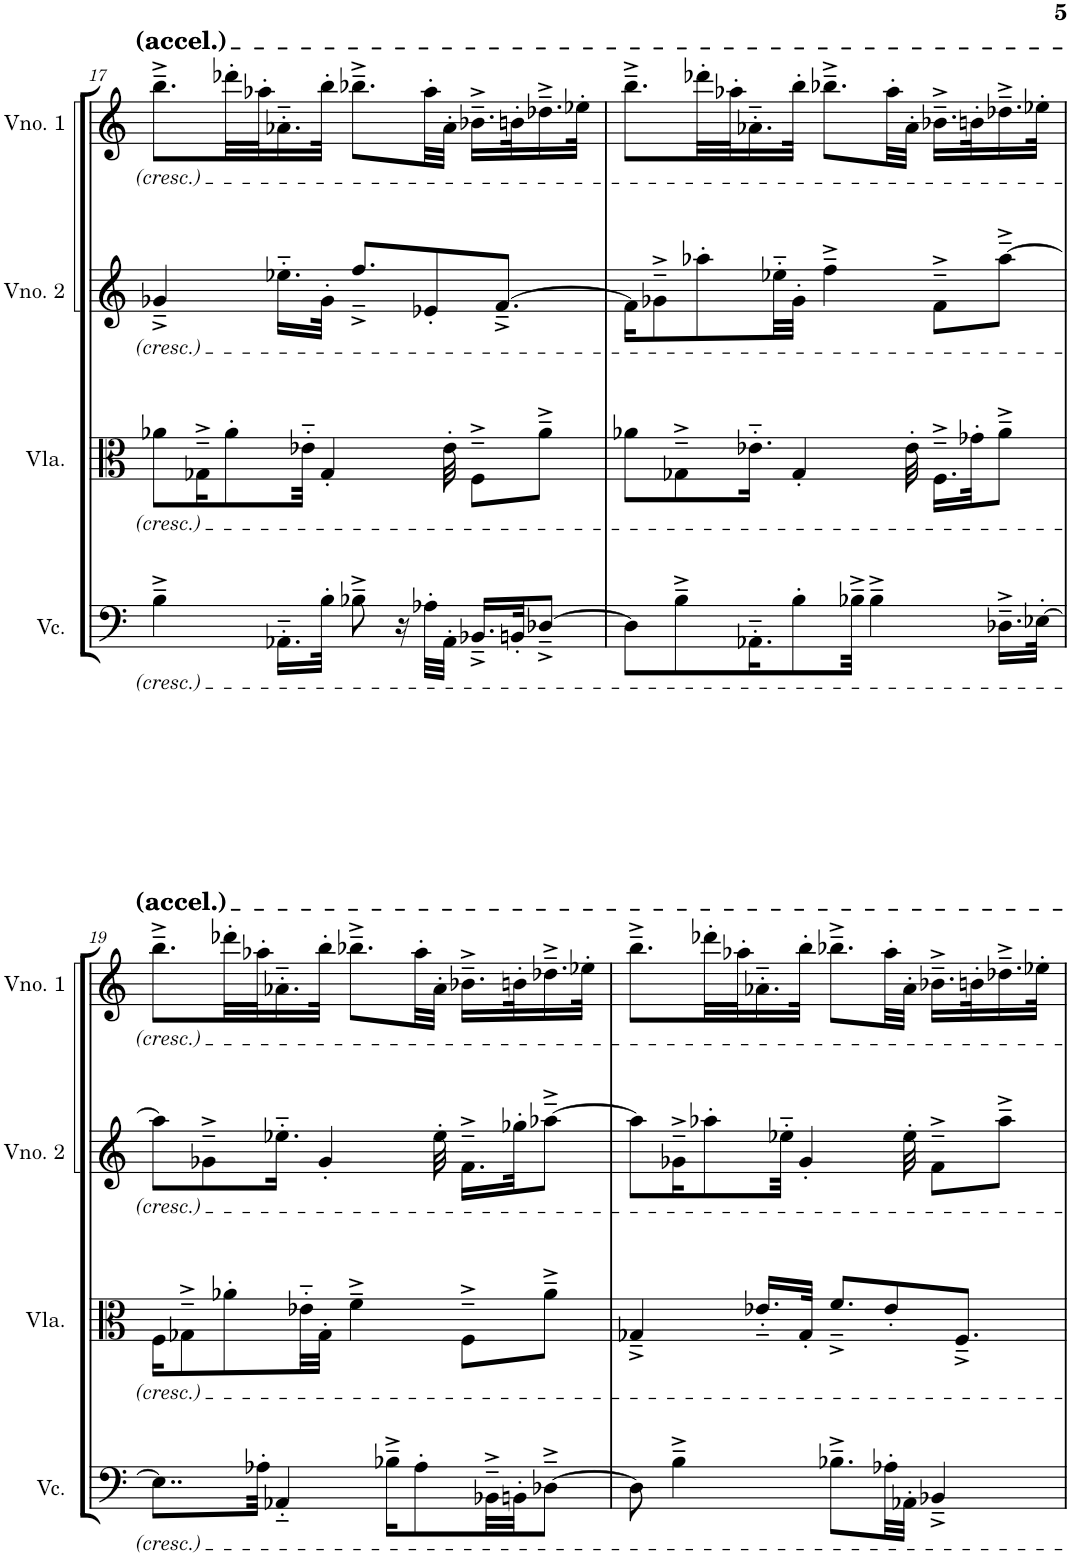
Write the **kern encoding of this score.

**kern	**kern	**kern	**kern
*part4	*part3	*part2	*part1
*staff4	*staff3	*staff2	*staff1
*I"Violoncelo	*I"Viola	*I"Violino 2	*I"Violino 1
*I'Vc.	*I'Vla.	*I'Vno. 2	*I'Vno. 1
!!LO:PB:g=z
*clefF4	*clefC3	*clefG2	*clefG2
*k[]	*k[]	*k[]	*k[]
*M7/8	*M7/8	*M7/8	*M7/8
=17	=17	=17	=17
4B~^\	8a-X\L	4g-X~^/	8.bb~^\L
.	16G-X~^\K	.	.
.	8a-'\	.	32ddd-X'\LL
.	.	.	32aa-X'\J
16.AA-X'~\LL	.	16.ee-X'~\LL	16.a-X'~\
.	32e-X'~\Jkk	.	.
32B'\JJk	4G-'/	32g-'\JJk	32bb'\JJk
8B-X~^\	.	8.ff~^/L	8.bb-X~^\L
16r	.	.	.
32A-X'\LLL	.	8e-X'/	32aa-'\LL
32AA-'\JJJ	32e-'\	.	32a-'\JJJ
16.BB-X~^/LL	8F~^\L	.	16.b-X~^\LL
.	.	[8.f~^/J	.
32BBn'/JK	.	.	32bn'\K
[8D-X~^/J	8a-~^\J	.	16.dd-X~^\
.	.	.	32ee-X'\JJk
=18	=18	=18	=18
8D-\L]	8a-X\L	16f\KL]	8.bb~^\L
.	.	8g-X~^\	.
8B~^\	8G-X~^\	.	.
.	.	8aa-X'\	32ddd-X'\LL
.	.	.	32aa-X'\J
16.AA-X'~\K	16.e-X'~\Jk	.	16.a-X'~\
.	.	32ee-X'~\LL	.
8B'\	4G-'/	32g-'\JJJ	32bb'\JJk
.	.	4ff~^\	8.bb-X~^\L
32B-X~^\Jkk	.	.	.
4B-~^\	.	.	.
.	.	.	32aa-'\LL
.	32e-'\	.	32a-'\JJJ
.	16.F~^\LL	8f~^\L	16.b-X~^\LL
.	32g-X'\JK	.	32bn'\K
16.D-X~^\LL	8a-~^\J	[8aa-~^\J	16.dd-X~^\
[32E-X'\JJk	.	.	32ee-X'\JJk
!!LO:LB:g=z
=19	=19	=19	=19
8..E-\L]	16F\KL	8aa-\L]	8.bb~^\L
.	8G-X~^\	.	.
.	.	8g-X~^\	.
.	8a-X'\	.	32ddd-X'\LL
32A-X'\Jkk	.	.	32aa-X'\J
4AA-X'~/	.	16.ee-X'~\Jk	16.a-X'~\
.	32e-X'~\LL	.	.
.	32G-'\JJJ	4g-'/	32bb'\JJk
.	4f~^\	.	8.bb-X~^\L
16B-X~^\KL	.	.	.
8A-'\	.	.	32aa-'\LL
.	.	32ee-'\	32a-'\JJJ
.	8F~^\L	16.f~^\LL	16.b-X~^\LL
32BB-X~^\LL	.	.	.
32BBn'\JJ	.	32gg-X'\JK	32bn'\K
[8D-X~^\J	8a-~^\J	[8aa-X~^\J	16.dd-X~^\
.	.	.	32ee-X'\JJk
=20	=20	=20	=20
8D-\]	4G-X~^/	8aa-\L]	8.bb~^\L
4B~^\	.	16g-X~^\K	.
.	.	8aa-X'\	32ddd-X'\LL
.	.	.	32aa-X'\J
.	16.e-X'~/LL	.	16.a-X'~\
.	.	32ee-X'~\Jkk	.
.	32G-'/JJk	4g-'/	32bb'\JJk
8.B-X~^\L	8.f~^/L	.	8.bb-X~^\L
32A-X'\LL	8e-'/	.	32aa-'\LL
32AA-X'\JJJ	.	32ee-'\	32a-'\JJJ
4BB-X~^/	.	8f~^\L	16.b-X~^\LL
.	8.F~^/J	.	.
.	.	.	32bn'\K
.	.	8aa-~^\J	16.dd-X~^\
.	.	.	32ee-X'\JJk
=	=	=	=
*-	*-	*-	*-
